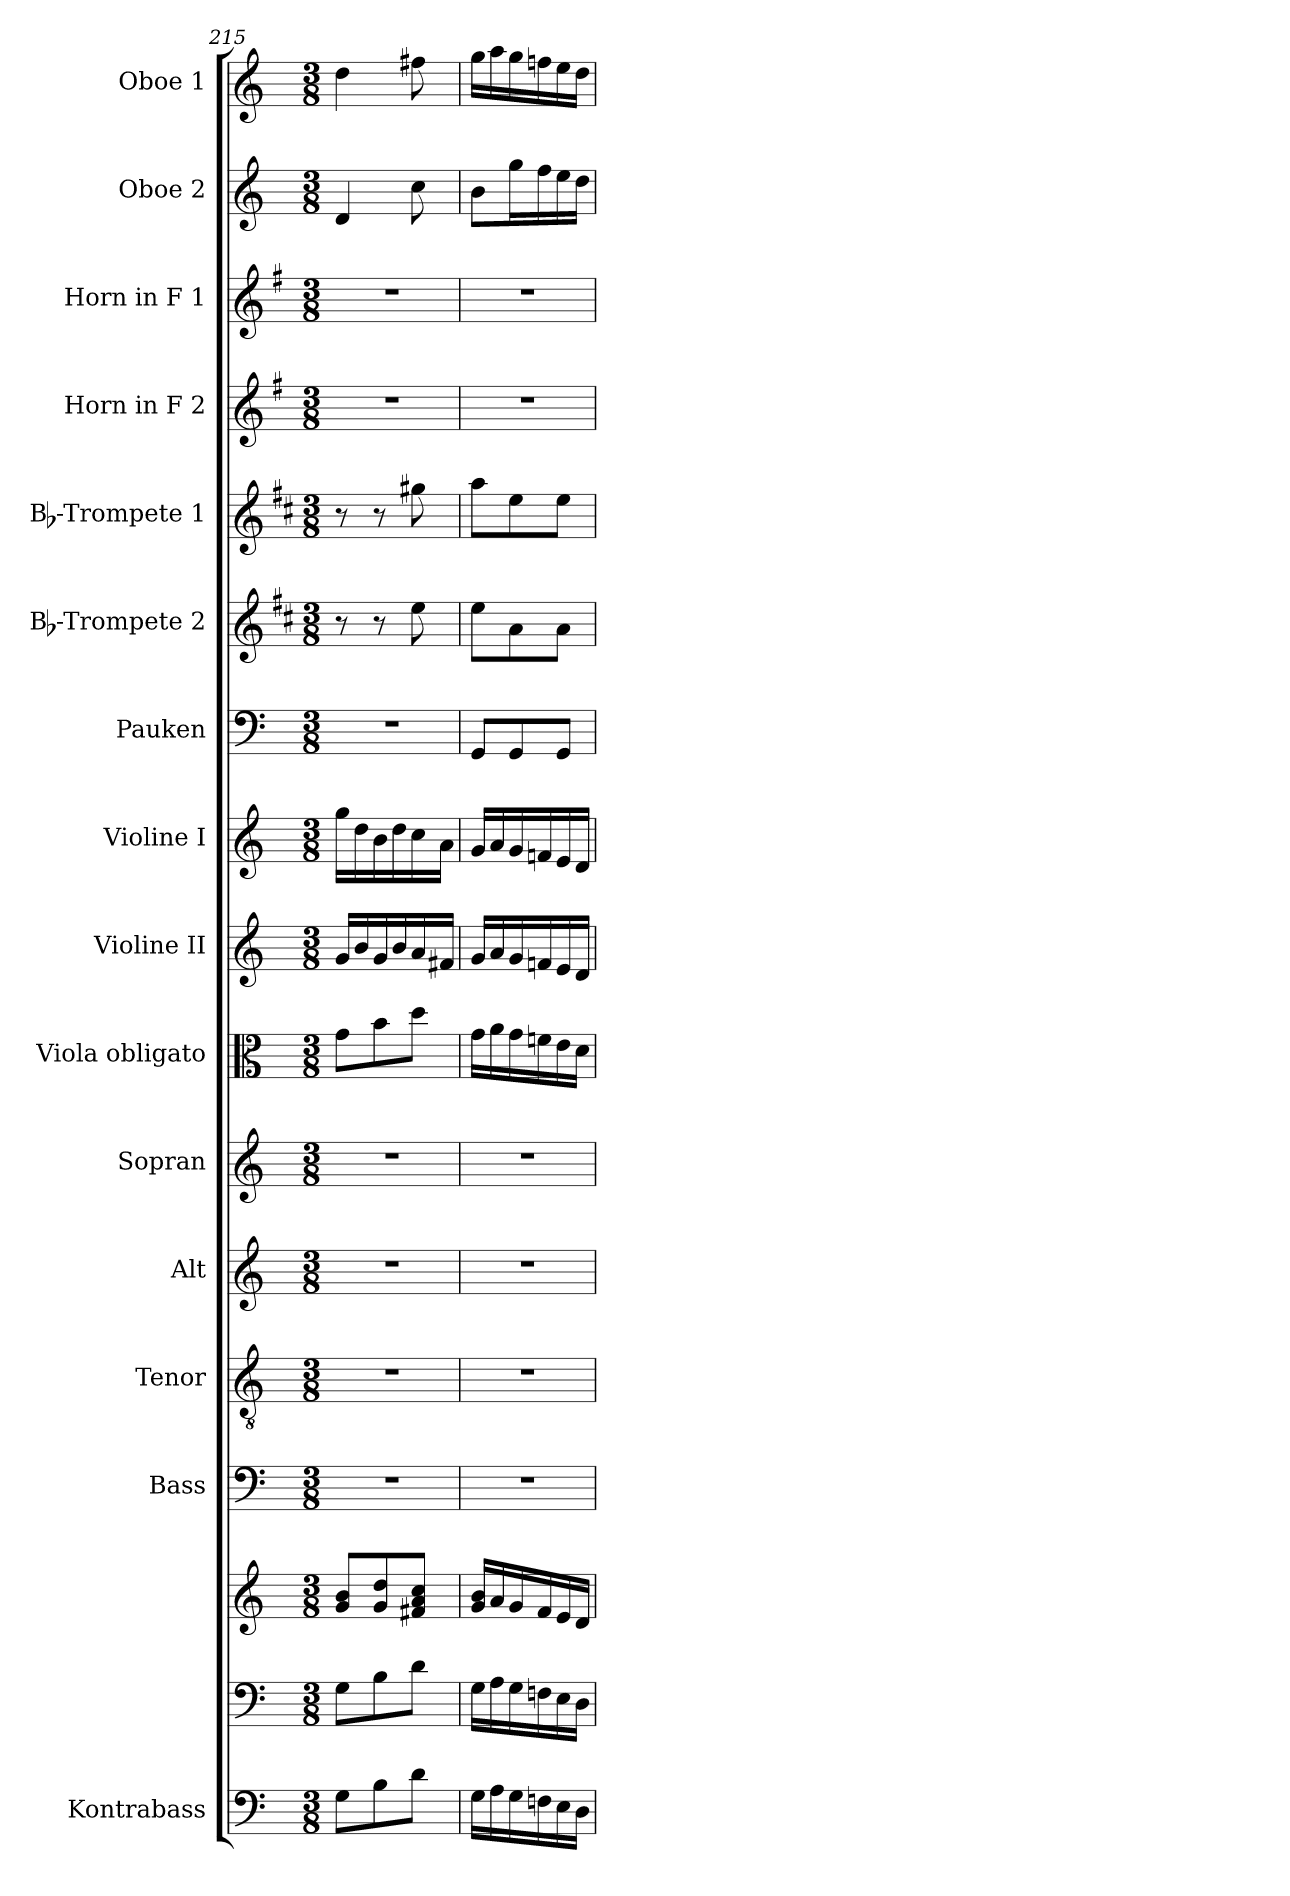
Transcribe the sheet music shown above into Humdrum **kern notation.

**kern	**kern	**kern	**kern	**kern	**kern	**kern	**kern	**kern	**kern	**kern	**kern	**kern	**kern	**kern	**kern	**kern
*part16	*part15	*part15	*part14	*part13	*part12	*part11	*part10	*part9	*part8	*part7	*part6	*part5	*part4	*part3	*part2	*part1
*staff17	*staff16	*staff15	*staff14	*staff13	*staff12	*staff11	*staff10	*staff9	*staff8	*staff7	*staff6	*staff5	*staff4	*staff3	*staff2	*staff1
*I"Kontrabass	*	*	*I"Bass	*I"Tenor	*I"Alt	*I"Sopran	*I"Viola obligato	*I"Violine II	*I"Violine I	*I"Pauken	*I"Bb-Trompete 2	*I"Bb-Trompete 1	*I"Horn in F 2	*I"Horn in F 1	*I"Oboe 2	*I"Oboe 1
*I'Kb.	*	*	*I'B.	*I'T.	*I'A.	*I'S.	*I'Vla.	*I'Vl. II	*I'Vl. I	*I'Pk.	*I'Bb Trp. 2	*I'Bb Trp. 1	*	*	*I'Ob. 2	*I'Ob. 1
*clefF4	*clefF4	*clefG2	*clefF4	*clefGv2	*clefG2	*clefG2	*clefC3	*clefG2	*clefG2	*clefF4	*clefG2	*clefG2	*clefG2	*clefG2	*clefG2	*clefG2
*ITrd7c12	*	*	*	*	*	*	*	*	*	*	*ITrd1c2	*ITrd1c2	*ITrd4c7	*ITrd4c7	*	*
*k[]	*k[]	*k[]	*k[]	*k[]	*k[]	*k[]	*k[]	*k[]	*k[]	*k[]	*k[]	*k[]	*k[]	*k[]	*k[]	*k[]
*C:	*C:	*C:	*C:	*C:	*C:	*C:	*C:	*C:	*C:	*C:	*C:	*C:	*C:	*C:	*C:	*C:
*M3/8	*M3/8	*M3/8	*M3/8	*M3/8	*M3/8	*M3/8	*M3/8	*M3/8	*M3/8	*M3/8	*M3/8	*M3/8	*M3/8	*M3/8	*M3/8	*M3/8
=215	=215	=215	=215	=215	=215	=215	=215	=215	=215	=215	=215	=215	=215	=215	=215	=215
8GG\L	8G\L	8g/ 8b/L	4.r	4.r	4.r	4.r	8g\L	16g/LL	16gg\LL	4.r	8r	8r	4.r	4.r	4d/	4dd\
.	.	.	.	.	.	.	.	16b/	16dd\	.	.	.	.	.	.	.
8BB\	8B\	8g/ 8dd/	.	.	.	.	8b\	16g/	16b\	.	8r	8r	.	.	.	.
.	.	.	.	.	.	.	.	16b/	16dd\	.	.	.	.	.	.	.
8D\J	8d\J	8f#X/ 8a/ 8cc/J	.	.	.	.	8dd\J	16a/	16cc\	.	8dd\	8ff#X\	.	.	8cc\	8ff#X\
.	.	.	.	.	.	.	.	16f#X/JJ	16a\JJ	.	.	.	.	.	.	.
=216	=216	=216	=216	=216	=216	=216	=216	=216	=216	=216	=216	=216	=216	=216	=216	=216
16GG\LL	16G\LL	16g/ 16b/LL	4.r	4.r	4.r	4.r	16g\LL	16g/LL	16g/LL	8GG/L	8dd\L	8gg\L	4.r	4.r	8b\L	16gg\LL
16AA\	16A\	16a/	.	.	.	.	16a\	16a/	16a/	.	.	.	.	.	.	16aa\
16GG\	16G\	16g/	.	.	.	.	16g\	16g/	16g/	8GG/	8g\	8dd\	.	.	16gg\L	16gg\
16FFn\	16Fn\	16f/	.	.	.	.	16fn\	16fn/	16fn/	.	.	.	.	.	16ff\	16ffn\
16EE\	16E\	16e/	.	.	.	.	16e\	16e/	16e/	8GG/J	8g\J	8dd\J	.	.	16ee\	16ee\
16DD\JJ	16D\JJ	16d/JJ	.	.	.	.	16d\JJ	16d/JJ	16d/JJ	.	.	.	.	.	16dd\JJ	16dd\JJ
=	=	=	=	=	=	=	=	=	=	=	=	=	=	=	=	=
*-	*-	*-	*-	*-	*-	*-	*-	*-	*-	*-	*-	*-	*-	*-	*-	*-
